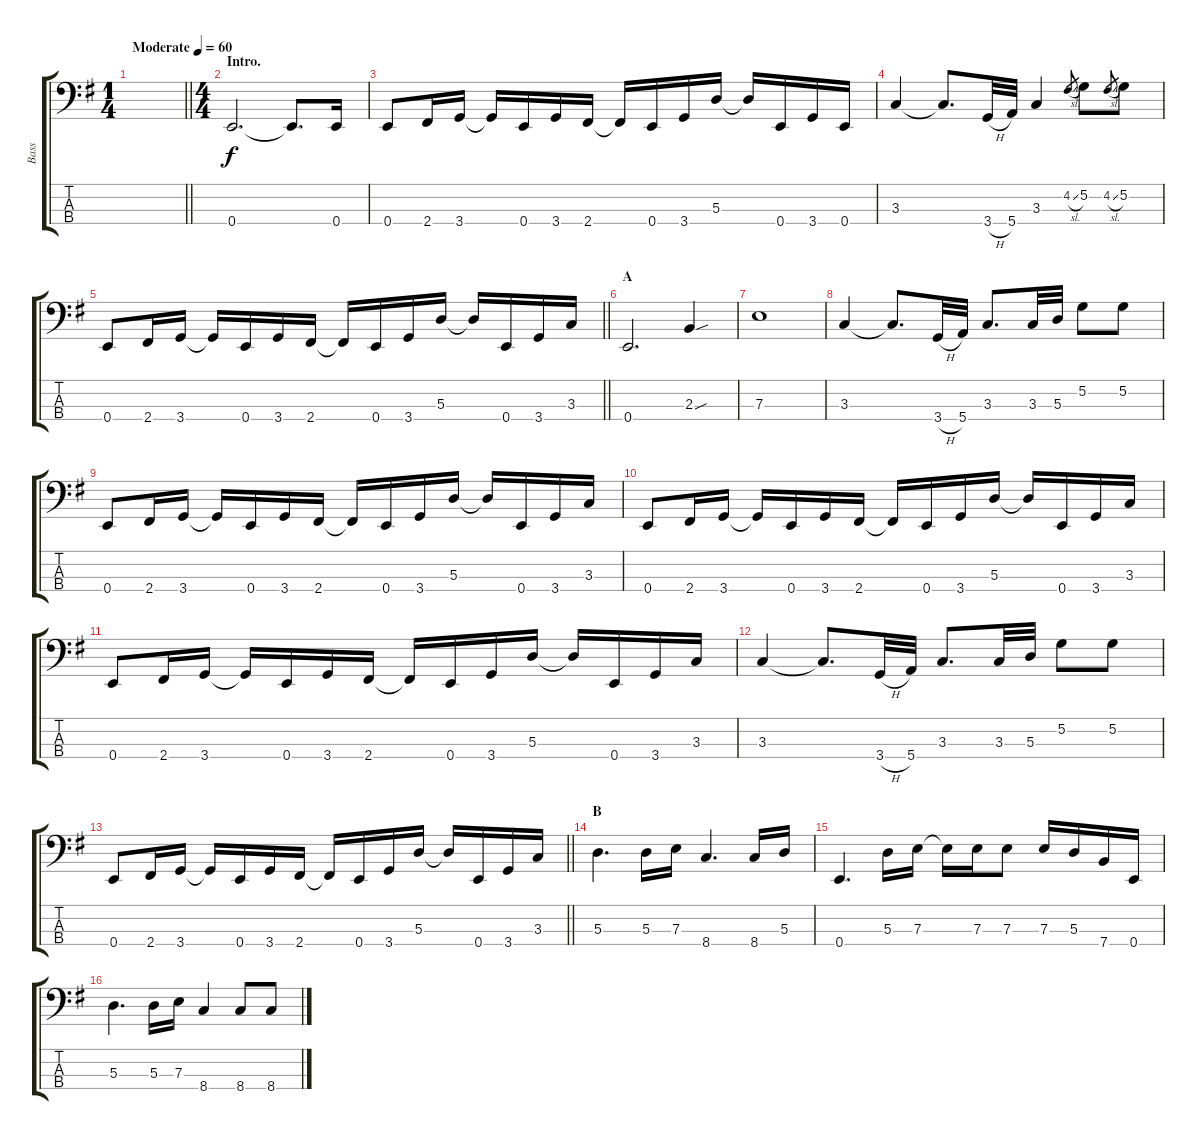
\track ("Bass" "Bass") {instrument electricbasspick}
\staff {score tabs}
\tuning (G2 D2 A1 E1) {hide}
\ts (1 4)
\tempo (60 "Moderate")
\clef f4
\barLineRight lightlight
\ks g
|
\ts (4 4)
\section ("" "Intro.")
0.4.2{d} 0.4{t}.8{d} 0.4.16 |
0.4.8 2.4.16 3.4.16 3.4{t}.16 0.4.16 3.4.16 2.4.16 2.4{t}.16 0.4.16 3.4.16 5.3.16 5.3{t}.16 0.4.16 3.4.16 0.4.16 |
3.3.4 3.3{t}.8{d} 3.4{h}.32 5.4.32 3.3.4 4.2{sl}.8{gr} 5.2.8 4.2{sl}.8{gr} 5.2.8 |
\barLineRight lightlight
0.4.8 2.4.16 3.4.16 3.4{t}.16 0.4.16 3.4.16 2.4.16 2.4{t}.16 0.4.16 3.4.16 5.3.16 5.3{t}.16 0.4.16 3.4.16 3.3.16 |
\section ("" "A")
0.4.2{d} 2.3{sou}.4 |
7.3.1 |
3.3.4 3.3{t}.8{d} 3.4{h}.32 5.4.32 3.3.8{d} 3.3.32 5.3.32 5.2.8 5.2.8 |
0.4.8 2.4.16 3.4.16 3.4{t}.16 0.4.16 3.4.16 2.4.16 2.4{t}.16 0.4.16 3.4.16 5.3.16 5.3{t}.16 0.4.16 3.4.16 3.3.16 |
0.4.8 2.4.16 3.4.16 3.4{t}.16 0.4.16 3.4.16 2.4.16 2.4{t}.16 0.4.16 3.4.16 5.3.16 5.3{t}.16 0.4.16 3.4.16 3.3.16 |
0.4.8 2.4.16 3.4.16 3.4{t}.16 0.4.16 3.4.16 2.4.16 2.4{t}.16 0.4.16 3.4.16 5.3.16 5.3{t}.16 0.4.16 3.4.16 3.3.16 |
3.3.4 3.3{t}.8{d} 3.4{h}.32 5.4.32 3.3.8{d} 3.3.32 5.3.32 5.2.8 5.2.8 |
\barLineRight lightlight
0.4.8 2.4.16 3.4.16 3.4{t}.16 0.4.16 3.4.16 2.4.16 2.4{t}.16 0.4.16 3.4.16 5.3.16 5.3{t}.16 0.4.16 3.4.16 3.3.16 |
\section ("" "B")
5.3.4{d} 5.3.16 7.3.16 8.4.4{d} 8.4.16 5.3.16 |
0.4.4{d} 5.3.16 7.3.16 7.3{t}.16 7.3.16 7.3.8 7.3.16 5.3.16 7.4.16 0.4.16 |
5.3.4{d} 5.3.16 7.3.16 8.4.4 8.4.8 8.4.8
